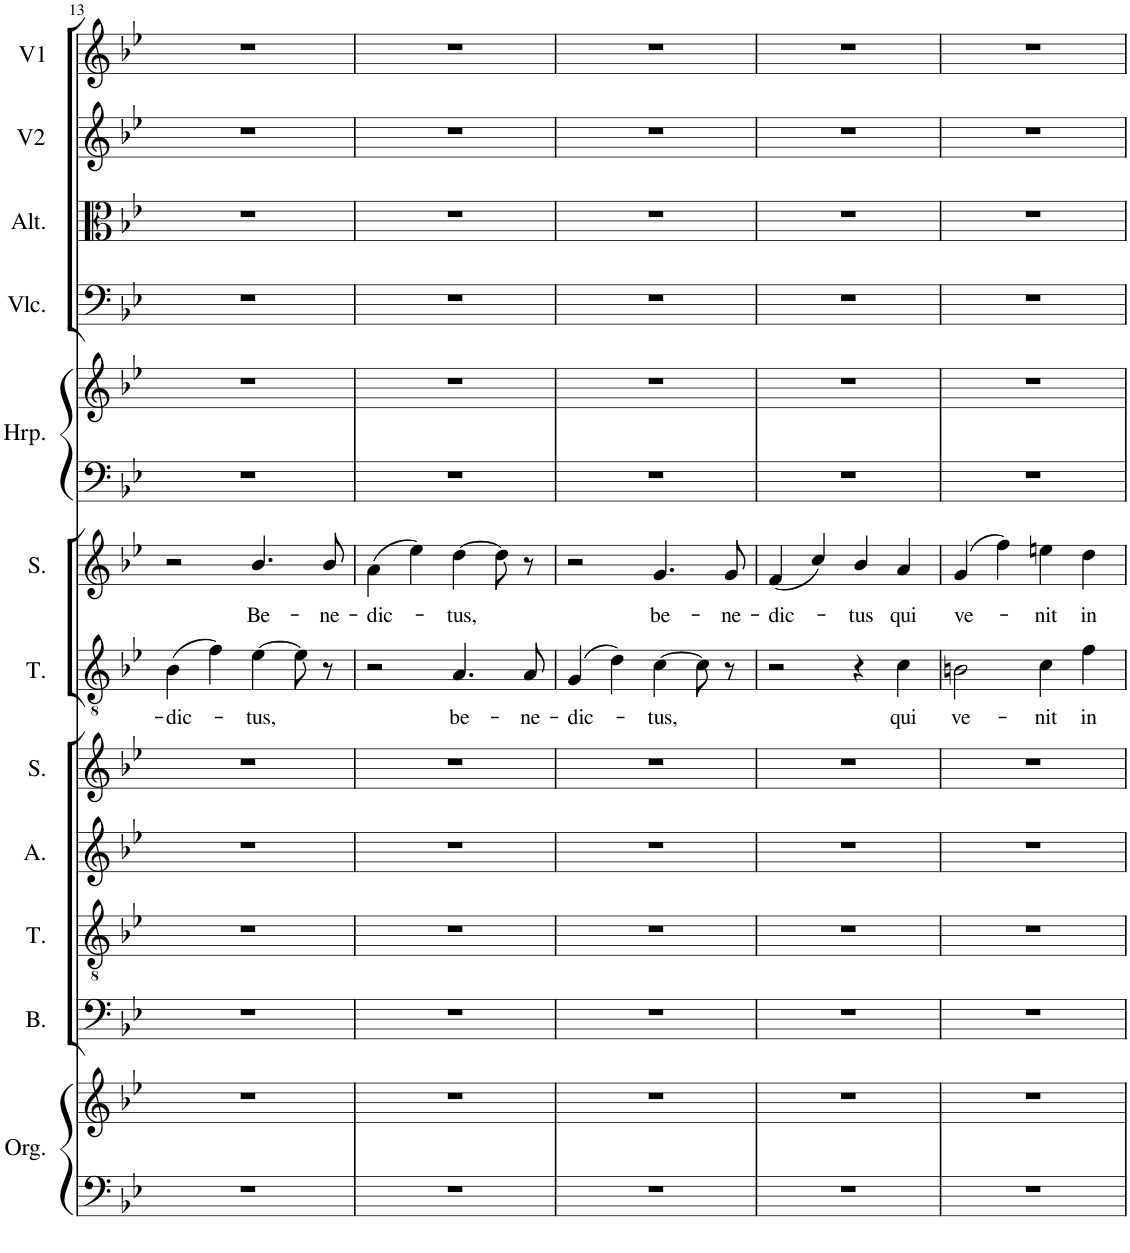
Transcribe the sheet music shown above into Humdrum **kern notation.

**kern	**kern	**kern	**kern	**kern	**kern	**kern	**text	**kern	**text	**kern	**kern	**kern	**kern	**kern	**kern
*part12	*part12	*part11	*part10	*part9	*part8	*part7	*part7	*part6	*part6	*part5	*part5	*part4	*part3	*part2	*part1
*staff14	*staff13	*staff12	*staff11	*staff10	*staff9	*staff8	*staff8	*staff7	*staff7	*staff6	*staff5	*staff4	*staff3	*staff2	*staff1
*I"Orgue	*	*I"Bass	*I"Ténor	*I"Alto	*I"Soprano	*I"Ténor Solo	*	*I"Soprano Solo	*	*I"Harpe	*	*I"Violoncelle	*I"Alto	*I"Violon 2	*I"Violon 1
*I'Org.	*	*I'B.	*I'T.	*I'A.	*I'S.	*I'T.	*	*I'S.	*	*I'Hrp.	*	*I'Vlc.	*I'Alt.	*I'V2	*I'V1
!!LO:PB:g=z
*clefF4	*clefG2	*clefF4	*clefGv2	*clefG2	*clefG2	*clefGv2	*	*clefG2	*	*clefF4	*clefG2	*clefF4	*clefC3	*clefG2	*clefG2
*k[b-e-]	*k[b-e-]	*k[b-e-]	*k[b-e-]	*k[b-e-]	*k[b-e-]	*k[b-e-]	*	*k[b-e-]	*	*k[b-e-]	*k[b-e-]	*k[b-e-]	*k[b-e-]	*k[b-e-]	*k[b-e-]
*M4/4	*M4/4	*M4/4	*M4/4	*M4/4	*M4/4	*M4/4	*	*M4/4	*	*M4/4	*M4/4	*M4/4	*M4/4	*M4/4	*M4/4
=13	=13	=13	=13	=13	=13	=13	=13	=13	=13	=13	=13	=13	=13	=13	=13
!	!	!	!	!	!	!	!LO:LY:b	!	!	!	!	!	!	!	!
1r	1r	1r	1r	1r	1r	(4B-\	-dic-	2r	.	1r	1r	1r	1r	1r	1r
.	.	.	.	.	.	4f\)	.	.	.	.	.	.	.	.	.
!	!	!	!	!	!	!	!LO:LY:b	!	!LO:LY:b	!	!	!	!	!	!
.	.	.	.	.	.	[4e-\	-tus,	4.b-/	Be-	.	.	.	.	.	.
.	.	.	.	.	.	8e-\]	.	.	.	.	.	.	.	.	.
!	!	!	!	!	!	!	!	!	!LO:LY:b	!	!	!	!	!	!
.	.	.	.	.	.	8r	.	8b-/	-ne-	.	.	.	.	.	.
=14	=14	=14	=14	=14	=14	=14	=14	=14	=14	=14	=14	=14	=14	=14	=14
!	!	!	!	!	!	!	!	!	!LO:LY:b	!	!	!	!	!	!
1r	1r	1r	1r	1r	1r	2r	.	(4a\	-dic-	1r	1r	1r	1r	1r	1r
.	.	.	.	.	.	.	.	4ee-\)	.	.	.	.	.	.	.
!	!	!	!	!	!	!	!LO:LY:b	!	!LO:LY:b	!	!	!	!	!	!
.	.	.	.	.	.	4.A/	be-	[4dd\	-tus,	.	.	.	.	.	.
.	.	.	.	.	.	.	.	8dd\]	.	.	.	.	.	.	.
!	!	!	!	!	!	!	!LO:LY:b	!	!	!	!	!	!	!	!
.	.	.	.	.	.	8A/	-ne-	8r	.	.	.	.	.	.	.
=15	=15	=15	=15	=15	=15	=15	=15	=15	=15	=15	=15	=15	=15	=15	=15
!	!	!	!	!	!	!	!LO:LY:b	!	!	!	!	!	!	!	!
1r	1r	1r	1r	1r	1r	(4G/	-dic-	2r	.	1r	1r	1r	1r	1r	1r
.	.	.	.	.	.	4d\)	.	.	.	.	.	.	.	.	.
!	!	!	!	!	!	!	!LO:LY:b	!	!LO:LY:b	!	!	!	!	!	!
.	.	.	.	.	.	[4c\	-tus,	4.g/	be-	.	.	.	.	.	.
.	.	.	.	.	.	8c\]	.	.	.	.	.	.	.	.	.
!	!	!	!	!	!	!	!	!	!LO:LY:b	!	!	!	!	!	!
.	.	.	.	.	.	8r	.	8g/	-ne-	.	.	.	.	.	.
=16	=16	=16	=16	=16	=16	=16	=16	=16	=16	=16	=16	=16	=16	=16	=16
!	!	!	!	!	!	!	!	!	!LO:LY:b	!	!	!	!	!	!
1r	1r	1r	1r	1r	1r	2r	.	(4f/	-dic-	1r	1r	1r	1r	1r	1r
.	.	.	.	.	.	.	.	4cc/)	.	.	.	.	.	.	.
!	!	!	!	!	!	!	!	!	!LO:LY:b	!	!	!	!	!	!
.	.	.	.	.	.	4r	.	4b-/	-tus	.	.	.	.	.	.
!	!	!	!	!	!	!	!LO:LY:b	!	!LO:LY:b	!	!	!	!	!	!
.	.	.	.	.	.	4c\	qui	4a/	qui	.	.	.	.	.	.
=17	=17	=17	=17	=17	=17	=17	=17	=17	=17	=17	=17	=17	=17	=17	=17
!	!	!	!	!	!	!	!LO:LY:b	!	!LO:LY:b	!	!	!	!	!	!
1r	1r	1r	1r	1r	1r	2Bn\	ve-	(4g/	ve-	1r	1r	1r	1r	1r	1r
.	.	.	.	.	.	.	.	4ff\)	.	.	.	.	.	.	.
!	!	!	!	!	!	!	!LO:LY:b	!	!LO:LY:b	!	!	!	!	!	!
.	.	.	.	.	.	4c\	-nit	4een\	-nit	.	.	.	.	.	.
!	!	!	!	!	!	!	!LO:LY:b	!	!LO:LY:b	!	!	!	!	!	!
.	.	.	.	.	.	4f\	in	4dd\	in	.	.	.	.	.	.
=	=	=	=	=	=	=	=	=	=	=	=	=	=	=	=
*-	*-	*-	*-	*-	*-	*-	*-	*-	*-	*-	*-	*-	*-	*-	*-
